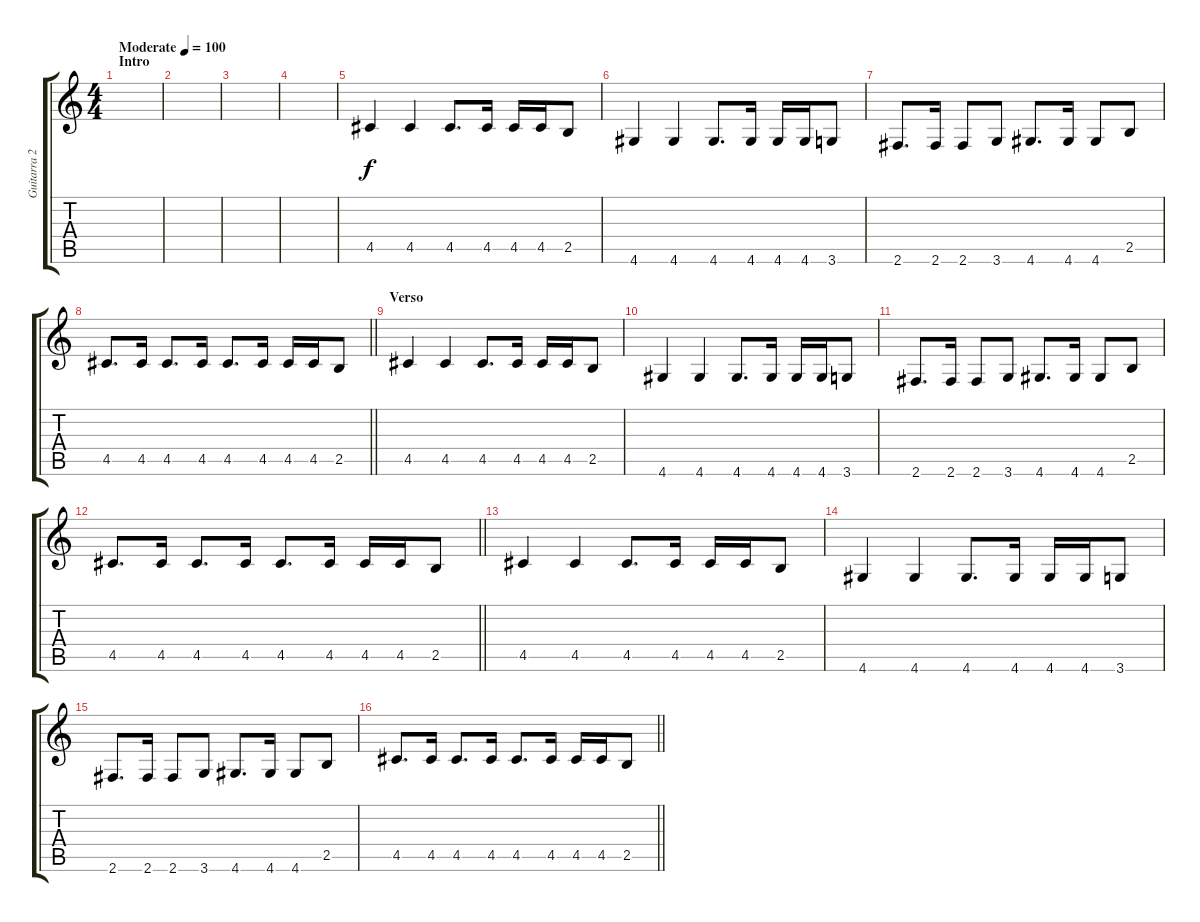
\track ("Guitarra 2" "Guitarra 2") {instrument overdrivenguitar}
\staff {score tabs}
\tuning (E4 B3 G3 D3 A2 E2) {hide}
\ts (4 4)
\section ("" "Intro")
\tempo (100 "Moderate")
\clef g2
\ks c
|
|
|
|
4.5.4 4.5.4 4.5.8{d} 4.5.16 4.5.16 4.5.16 2.5.8 |
4.6.4 4.6.4 4.6.8{d} 4.6.16 4.6.16 4.6.16 3.6.8 |
2.6.8{d} 2.6.16 2.6.8 3.6.8 4.6.8{d} 4.6.16 4.6.8 2.5.8 |
\barLineRight lightlight
4.5.8{d} 4.5.16 4.5.8{d} 4.5.16 4.5.8{d} 4.5.16 4.5.16 4.5.16 2.5.8 |
\section ("" "Verso")
4.5.4 4.5.4 4.5.8{d} 4.5.16 4.5.16 4.5.16 2.5.8 |
4.6.4 4.6.4 4.6.8{d} 4.6.16 4.6.16 4.6.16 3.6.8 |
2.6.8{d} 2.6.16 2.6.8 3.6.8 4.6.8{d} 4.6.16 4.6.8 2.5.8 |
\barLineRight lightlight
4.5.8{d} 4.5.16 4.5.8{d} 4.5.16 4.5.8{d} 4.5.16 4.5.16 4.5.16 2.5.8 |
4.5.4 4.5.4 4.5.8{d} 4.5.16 4.5.16 4.5.16 2.5.8 |
4.6.4 4.6.4 4.6.8{d} 4.6.16 4.6.16 4.6.16 3.6.8 |
2.6.8{d} 2.6.16 2.6.8 3.6.8 4.6.8{d} 4.6.16 4.6.8 2.5.8 |
\barLineRight lightlight
4.5.8{d} 4.5.16 4.5.8{d} 4.5.16 4.5.8{d} 4.5.16 4.5.16 4.5.16 2.5.8
